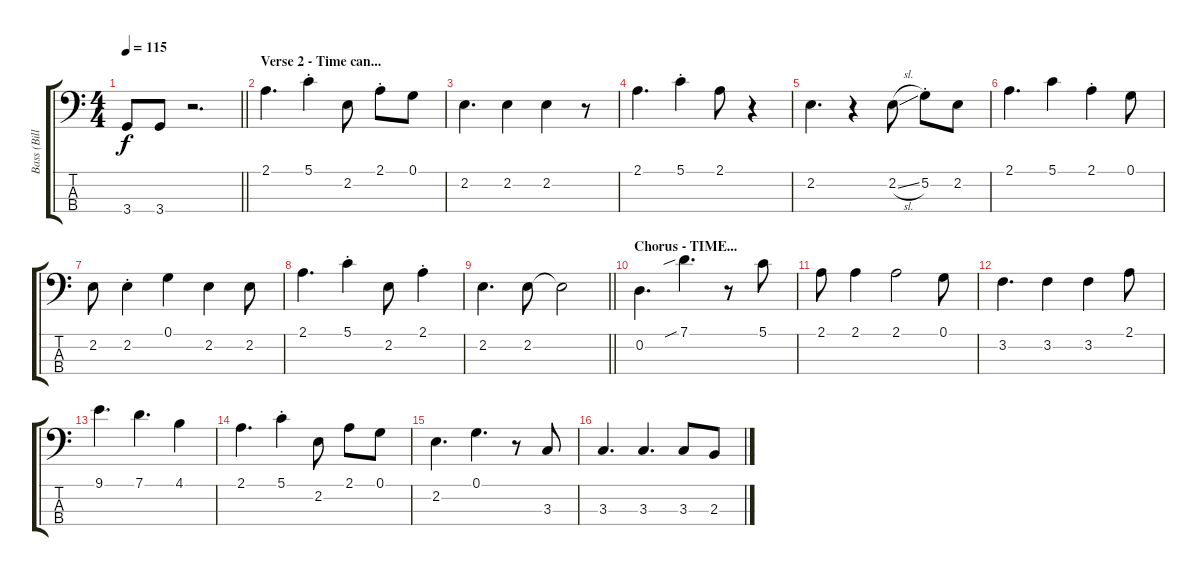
\track ("Bass (Bill)" "Bass (Bill") {instrument electricbassfinger}
\staff {score tabs}
\tuning (G2 D2 A1 E1) {hide}
\ts (4 4)
\tempo 115
\clef f4
\barLineRight lightlight
\ks c
3.4.8{dy f} 3.4.8 r.2{d} |
\section ("" "Verse 2 - Time can...")
2.1.4{d} 5.1{st}.4 2.2.8 2.1{st}.8 0.1.8 |
2.2.4{d} 2.2.4 2.2.4 r.8 |
2.1.4{d} 5.1{st}.4 2.1.8 r.4 |
2.2.4{d} r.4 2.2{sl}.8 5.2{st}.8 2.2.8 |
2.1.4{d} 5.1.4 2.1{st}.4 0.1.8 |
2.2.8 2.2{st}.4 0.1.4 2.2.4 2.2.8 |
2.1.4{d} 5.1{st}.4 2.2.8 2.1{st}.4 |
\barLineRight lightlight
2.2.4{d} 2.2.8 2.2{t}.2 |
\section ("" "Chorus - TIME...")
0.2.4{d} 7.1{sib}.4{d} r.8 5.1.8 |
2.1.8 2.1.4 2.1.2 0.1.8 |
3.2.4{d} 3.2.4 3.2.4 2.1.8 |
9.1.4{d} 7.1.4{d} 4.1.4 |
2.1.4{d} 5.1{st}.4 2.2.8 2.1.8 0.1.8 |
2.2.4{d} 0.1.4{d} r.8 3.3.8 |
3.3.4{d} 3.3.4{d} 3.3.8 2.3.8
